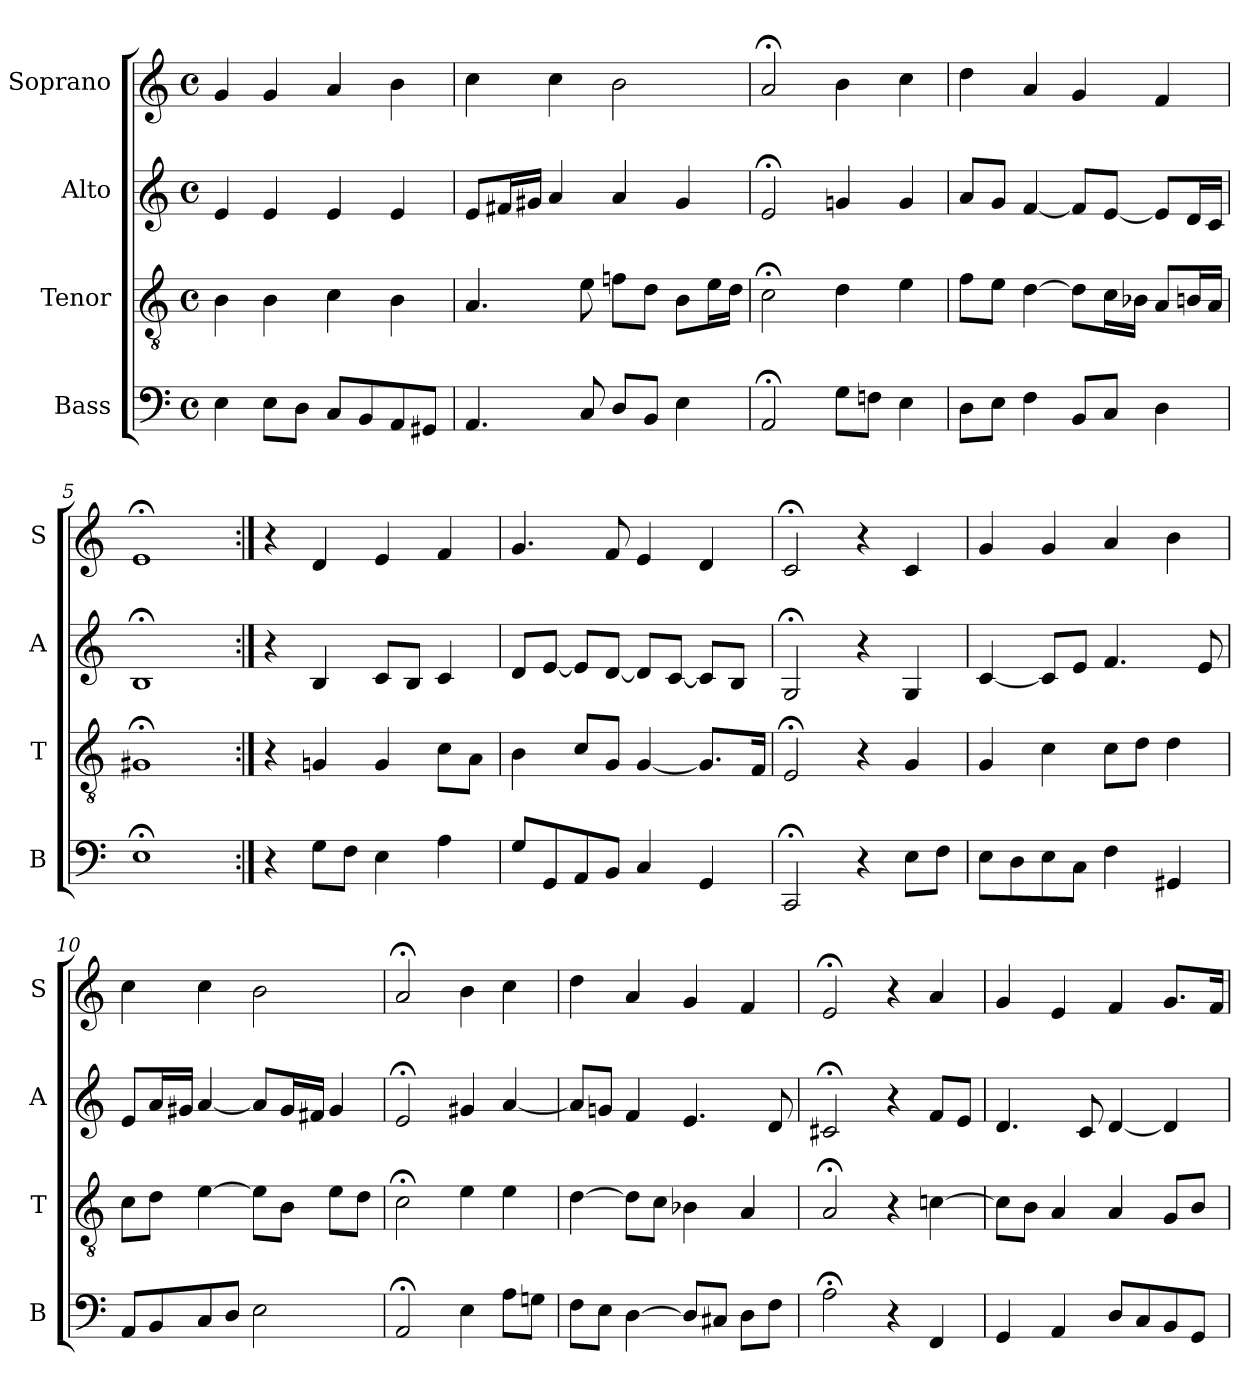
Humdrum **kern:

**kern	**kern	**kern	**kern
*part4	*part3	*part2	*part1
*staff4	*staff3	*staff2	*staff1
*I"Bass	*I"Tenor	*I"Alto	*I"Soprano
*I'B	*I'T	*I'A	*I'S
*clefF4	*clefGv2	*clefG2	*clefG2
*k[]	*k[]	*k[]	*k[]
*a:	*a:	*a:	*a:
*M4/4	*M4/4	*M4/4	*M4/4
*met(c)	*met(c)	*met(c)	*met(c)
*MM100	*MM100	*MM100	*MM100
=1	=1	=1	=1
4E	4B	4e	4g
8EL	4B	4e	4g
8DJ	.	.	.
8CL	4c	4e	4a
8BB	.	.	.
8AA	4B	4e	4b
8GG#XJ	.	.	.
=2	=2	=2	=2
4.AA	4.A	8eL	4cc
.	.	16f#XL	.
.	.	16g#XJJ	.
.	.	4a	4cc
8C	8e	.	.
8DL	8fnL	4a	2b
8BBJ	8dJ	.	.
4E	8BL	4g#	.
.	16eL	.	.
.	16dJJ	.	.
=3	=3	=3	=3
2AA;<	2c;<	2e;<	2a;<
8GL	4d	4gn	4b
8FnJ	.	.	.
4E	4e	4g	4cc
=4	=4	=4	=4
8DL	8fL	8aL	4dd
8EJ	8eJ	8gJ	.
4F	[4d	[4f	4a
8BBL	8dL]	8fL]	4g
8CJ	16cL	[8eJ	.
.	16B-XJJ	.	.
4D	8AL	8eL]	4f
.	16BnL	16dL	.
.	16AJJ	16cJJ	.
=5	=5	=5	=5
1E;<	1G#X;<	1B;<	1e;<
=6:|!	=6:|!	=6:|!	=6:|!
4r	4r	4r	4r
8GL	4Gn	4B	4d
8FJ	.	.	.
4E	4G	8cL	4e
.	.	8BJ	.
4A	8cL	4c	4f
.	8AJ	.	.
=7	=7	=7	=7
8GL	4B	8dL	4.g
8GG	.	[8eJ	.
8AA	8cL	8eL]	.
8BBJ	8GJ	[8dJ	8f
4C	[4G	8dL]	4e
.	.	[8cJ	.
4GG	8.GL]	8cL]	4d
.	.	8BJ	.
.	16FJk	.	.
=8	=8	=8	=8
2CC;<	2E;<	2G;<	2c;<
4r	4r	4r	4r
8EL	4G	4G	4c
8FJ	.	.	.
=9	=9	=9	=9
8EL	4G	[4c	4g
8D	.	.	.
8E	4c	8cL]	4g
8CJ	.	8eJ	.
4F	8cL	4.f	4a
.	8dJ	.	.
4GG#X	4d	.	4b
.	.	8e	.
=10	=10	=10	=10
8AAL	8cL	8eL	4cc
8BB	8dJ	16aL	.
.	.	16g#XJJ	.
8C	[4e	[4a	4cc
8DJ	.	.	.
2E	8eL]	8aL]	2b
.	8BJ	16g#L	.
.	.	16f#XJJ	.
.	8eL	4g#	.
.	8dJ	.	.
=11	=11	=11	=11
2AA;<	2c;<	2e;<	2a;<
4E	4e	4g#X	4b
8AL	4e	[4a	4cc
8GnJ	.	.	.
=12	=12	=12	=12
8FL	[4d	8aL]	4dd
8EJ	.	8gnJ	.
[4D	8dL]	4f	4a
.	8cJ	.	.
8DL]	4B-X	4.e	4g
8C#XJ	.	.	.
8DL	4A	.	4f
8FJ	.	8d	.
=13	=13	=13	=13
2A;<	2A;<	2c#X;<	2e;<
4r	4r	4r	4r
4FF	[4cn	8fL	4a
.	.	8eJ	.
=14	=14	=14	=14
4GG	8cL]	4.d	4g
.	8BJ	.	.
4AA	4A	.	4e
.	.	8c	.
8DL	4A	[4d	4f
8C	.	.	.
8BB	8GL	4d]	8.gL
8GGJ	8BJ	.	.
.	.	.	16fJk
=	=	=	=
*-	*-	*-	*-
